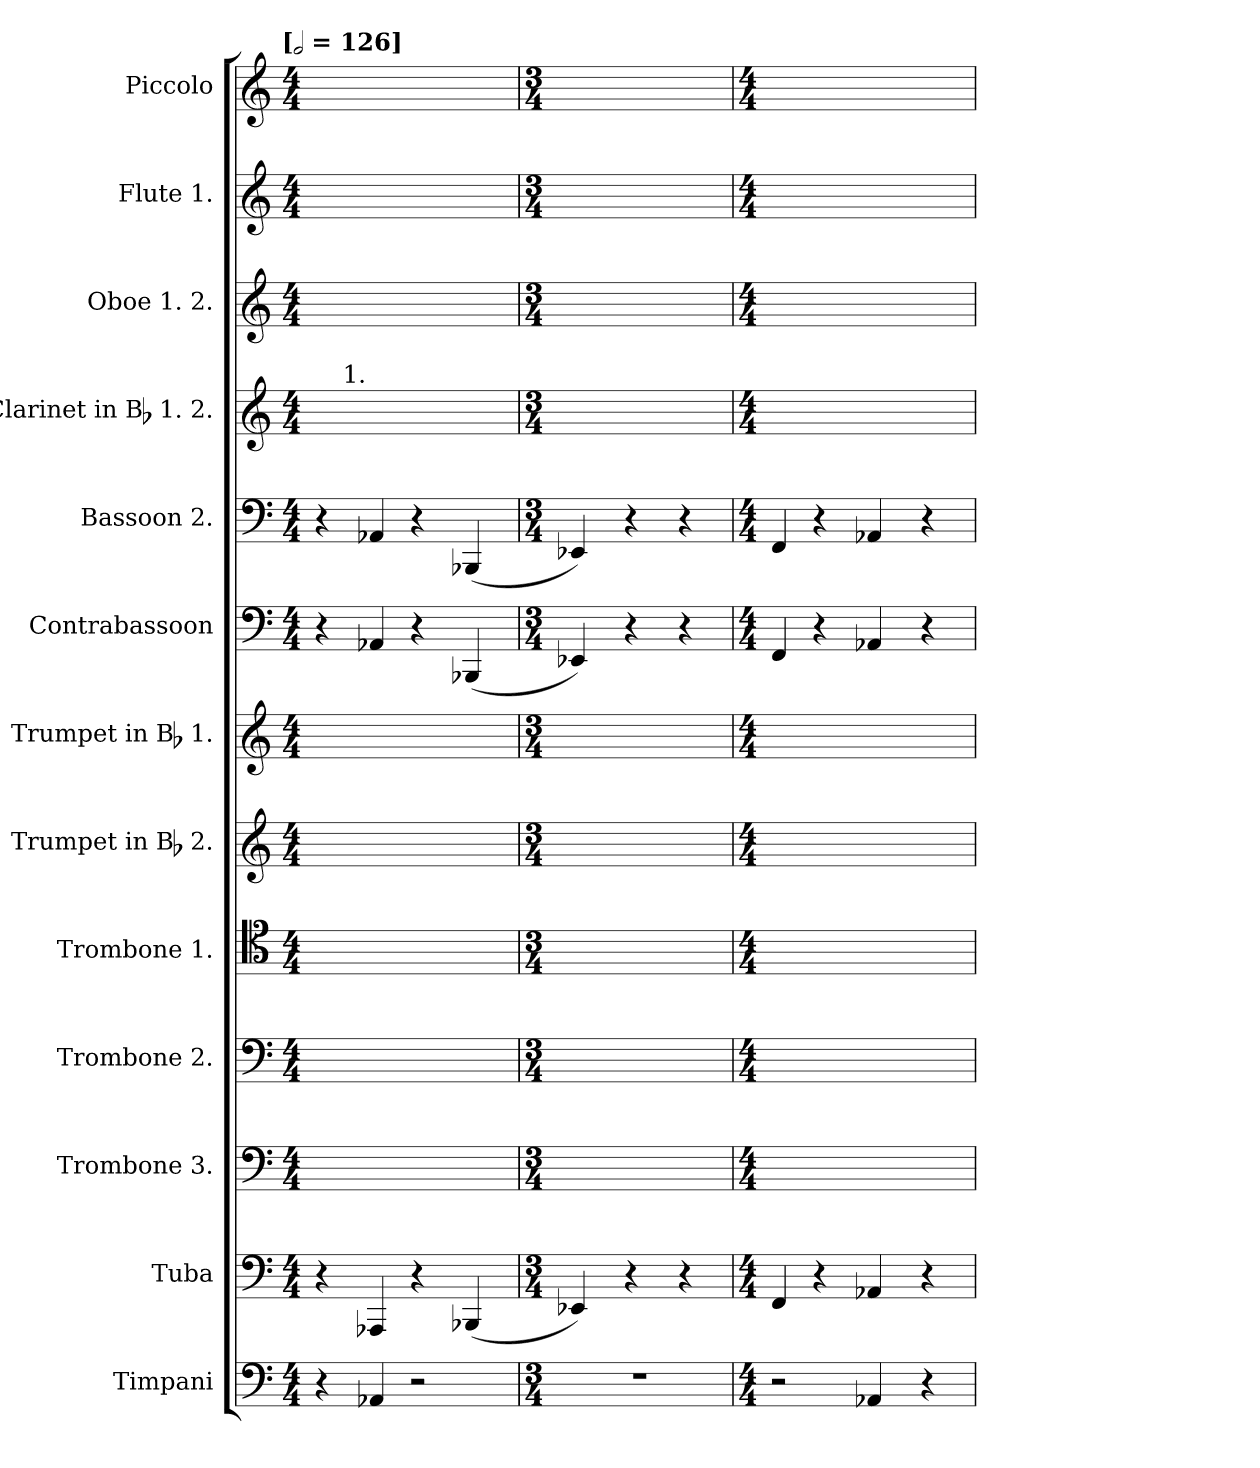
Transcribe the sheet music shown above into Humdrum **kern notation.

**kern	**kern	**kern	**kern	**kern	**kern	**kern	**kern	**kern	**kern	**kern	**kern	**kern
*part13	*part12	*part11	*part10	*part9	*part8	*part7	*part6	*part5	*part4	*part3	*part2	*part1
*staff13	*staff12	*staff11	*staff10	*staff9	*staff8	*staff7	*staff6	*staff5	*staff4	*staff3	*staff2	*staff1
*I"Timpani	*I"Tuba	*I"Trombone 3.	*I"Trombone 2.	*I"Trombone 1.	*I"Trumpet in Bb 2.	*I"Trumpet in Bb 1.	*I"Contrabassoon	*I"Bassoon 2.	*I"Clarinet in Bb 1. 2.	*I"Oboe 1. 2.	*I"Flute 1.	*I"Piccolo
*I'Timp.	*I'Tba.	*I'3.Tbn.	*I'2.Tbn.	*I'1.Tbn.	*I'2.Tpt.	*I'1.Tpt.	*I'Cbsn.	*I'2.Bsn.	*I'1.2.Cl.	*I'1.2.Ob.	*I'1.Fl.	*I'Picc.
*clefF4	*clefF4	*clefF4	*clefF4	*clefC4	*clefG2	*clefG2	*clefF4	*clefF4	*clefG2	*clefG2	*clefG2	*clefG2
*	*	*	*	*	*ITrd1c2	*ITrd1c2	*ITrd7c12	*	*ITrd1c2	*	*	*ITrd-7c-12
*k[]	*k[]	*k[]	*k[]	*k[]	*k[b-e-]	*k[b-e-]	*k[]	*k[]	*k[b-e-]	*k[]	*k[]	*k[]
!!LO:TX:omd:t=[[half] = 126]
*M4/4	*M4/4	*M4/4	*M4/4	*M4/4	*M4/4	*M4/4	*M4/4	*M4/4	*M4/4	*M4/4	*M4/4	*M4/4
*MM252	*MM252	*MM252	*MM252	*MM252	*MM252	*MM252	*MM252	*MM252	*MM252	*MM252	*MM252	*MM252
=1	=1	=1	=1	=1	=1	=1	=1	=1	=1	=1	=1	=1
4r	4r	4ryy	4ryy	4ryy	4ryy	4ryy	4r	4r	8ryy	8ryy	8ryy	4ryy
!	!	!	!	!	!	!	!	!	!LO:TX:a:t=1.	!	!	!
.	.	.	.	.	.	.	.	.	8ryy	8ryy	8ryy	.
4AA-X	4AAA-X	4ryy	4ryy	4ryy	4ryy	4ryy	4AAA-X	4AA-X	4ryy	4ryy	4ryy	4ryy
2r	4r	4.ryy	4.ryy	4.ryy	4.ryy	4.ryy	4r	4r	8ryy	8ryy	8ryy	2ryy
.	.	.	.	.	.	.	.	.	8ryy	8ryy	8ryy	.
.	(4BBB-X	.	.	.	.	.	(4BBBB-X	(4BBB-X	4ryy	4ryy	4ryy	.
.	.	8ryy	8ryy	8ryy	8ryy	8ryy	.	.	.	.	.	.
=2	=2	=2	=2	=2	=2	=2	=2	=2	=2	=2	=2	=2
*M3/4	*M3/4	*M3/4	*M3/4	*M3/4	*M3/4	*M3/4	*M3/4	*M3/4	*M3/4	*M3/4	*M3/4	*M3/4
4%3r	4EE-X)	4%3ryy	4ryy	4ryy	8ryy	8ryy	4EEE-X)	4EE-X)	8ryy	4ryy	4%3ryy	8ryy
.	.	.	.	.	4ryy	4ryy	.	.	8ryy	.	.	4ryy
.	4r	.	2ryy	4ryy	.	.	4r	4r	4ryy	4ryy	.	.
.	.	.	.	.	8ryy	8ryy	.	.	.	.	.	8ryy
.	4r	.	.	4ryy	4ryy	8ryy	4r	4r	4ryy	8ryy	.	8ryy
.	.	.	.	.	.	8ryy	.	.	.	8ryy	.	8ryy
=3	=3	=3	=3	=3	=3	=3	=3	=3	=3	=3	=3	=3
*M4/4	*M4/4	*M4/4	*M4/4	*M4/4	*M4/4	*M4/4	*M4/4	*M4/4	*M4/4	*M4/4	*M4/4	*M4/4
2r	4FF	1ryy	4ryy	4ryy	4ryy	4ryy	4FFF	4FF	4ryy	4ryy	1ryy	4ryy
.	4r	.	8ryy	8ryy	4ryy	4ryy	4r	4r	8ryy	4ryy	.	4ryy
.	.	.	8ryy	8ryy	.	.	.	.	8ryy	.	.	.
4AA-X	4AA-X	.	2ryy	8ryy	4.ryy	4.ryy	4AAA-X	4AA-X	4ryy	4ryy	.	2ryy
.	.	.	.	8ryy	.	.	.	.	.	.	.	.
4r	4r	.	.	4ryy	.	.	4r	4r	4ryy	8ryy	.	.
.	.	.	.	.	8ryy	8ryy	.	.	.	8ryy	.	.
=	=	=	=	=	=	=	=	=	=	=	=	=
*-	*-	*-	*-	*-	*-	*-	*-	*-	*-	*-	*-	*-
